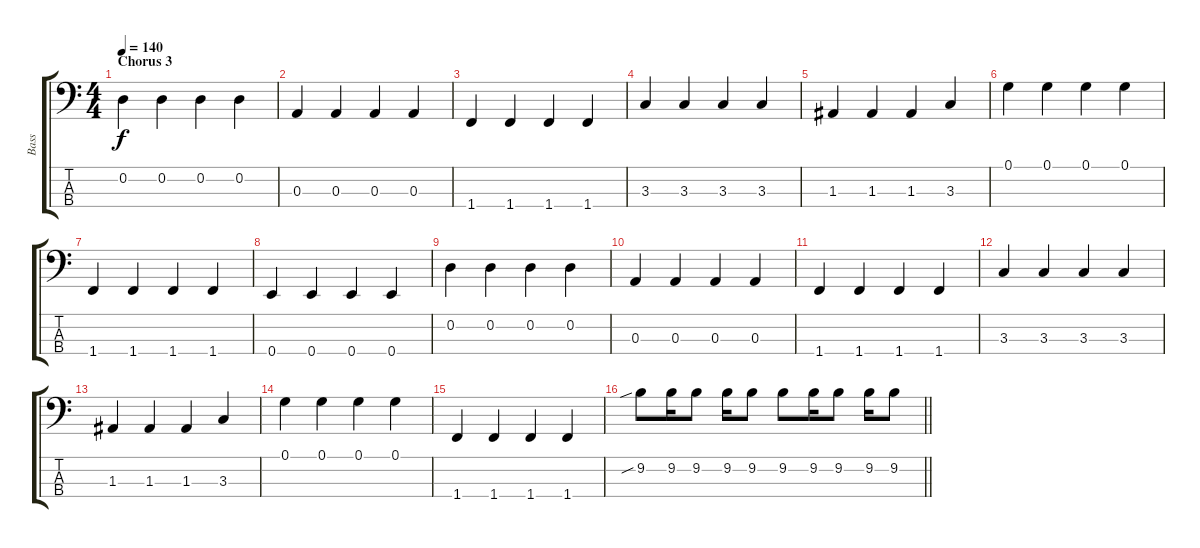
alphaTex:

\track ("Bass" "Bass") {instrument electricbassfinger}
\staff {score tabs}
\tuning (G2 D2 A1 E1) {hide}
\ts (4 4)
\section ("" "Chorus 3")
\tempo 140
\clef f4
\ks c
0.2.4{dy f} 0.2.4 0.2.4 0.2.4 |
0.3.4 0.3.4 0.3.4 0.3.4 |
1.4.4 1.4.4 1.4.4 1.4.4 |
3.3.4 3.3.4 3.3.4 3.3.4 |
1.3.4 1.3.4 1.3.4 3.3.4 |
0.1.4 0.1.4 0.1.4 0.1.4 |
1.4.4 1.4.4 1.4.4 1.4.4 |
0.4.4 0.4.4 0.4.4 0.4.4 |
0.2.4 0.2.4 0.2.4 0.2.4 |
0.3.4 0.3.4 0.3.4 0.3.4 |
1.4.4 1.4.4 1.4.4 1.4.4 |
3.3.4 3.3.4 3.3.4 3.3.4 |
1.3.4 1.3.4 1.3.4 3.3.4 |
0.1.4 0.1.4 0.1.4 0.1.4 |
1.4.4 1.4.4 1.4.4 1.4.4 |
\barLineRight lightlight
9.2{sib}.8 9.2.16 9.2.8 9.2.16 9.2.8 9.2.8 9.2.16 9.2.8 9.2.16 9.2.8
